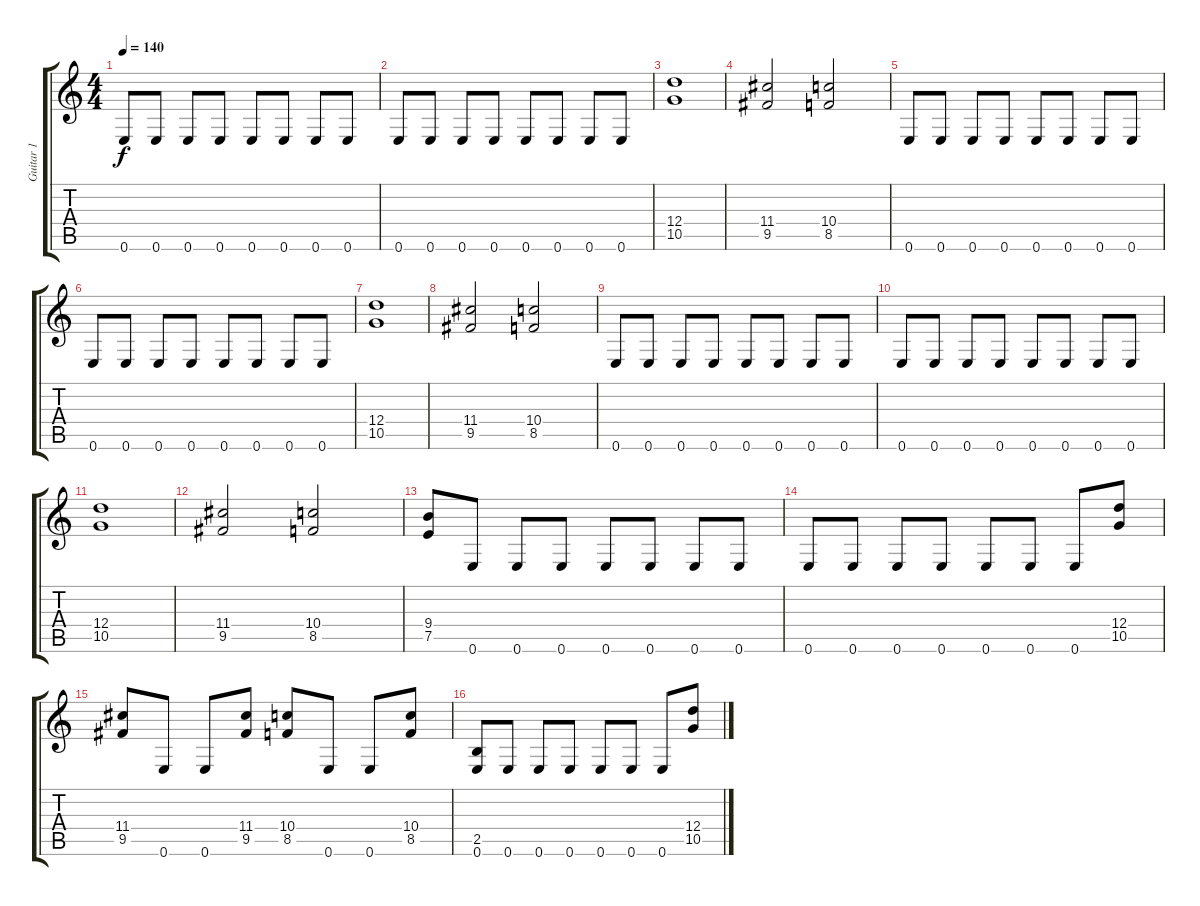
\track ("Guitar 1" "Guitar 1") {instrument overdrivenguitar}
\staff {score tabs}
\tuning (E4 B3 G3 D3 A2 E2) {hide}
\ts (4 4)
\tempo 140
\clef g2
\ks c
0.6.8{dy f} 0.6.8 0.6.8 0.6.8 0.6.8 0.6.8 0.6.8 0.6.8 |
0.6.8 0.6.8 0.6.8 0.6.8 0.6.8 0.6.8 0.6.8 0.6.8 |
(12.4 10.5).1 |
(11.4 9.5).2 (10.4 8.5).2 |
0.6.8 0.6.8 0.6.8 0.6.8 0.6.8 0.6.8 0.6.8 0.6.8 |
0.6.8 0.6.8 0.6.8 0.6.8 0.6.8 0.6.8 0.6.8 0.6.8 |
(12.4 10.5).1 |
(11.4 9.5).2 (10.4 8.5).2 |
0.6.8 0.6.8 0.6.8 0.6.8 0.6.8 0.6.8 0.6.8 0.6.8 |
0.6.8 0.6.8 0.6.8 0.6.8 0.6.8 0.6.8 0.6.8 0.6.8 |
(12.4 10.5).1 |
(11.4 9.5).2 (10.4 8.5).2 |
(9.4 7.5).8 0.6.8 0.6.8 0.6.8 0.6.8 0.6.8 0.6.8 0.6.8 |
0.6.8 0.6.8 0.6.8 0.6.8 0.6.8 0.6.8 0.6.8 (12.4 10.5).8 |
(11.4 9.5).8 0.6.8 0.6.8 (11.4 9.5).8 (10.4 8.5).8 0.6.8 0.6.8 (10.4 8.5).8 |
(2.5 0.6).8 0.6.8 0.6.8 0.6.8 0.6.8 0.6.8 0.6.8 (12.4 10.5).8
